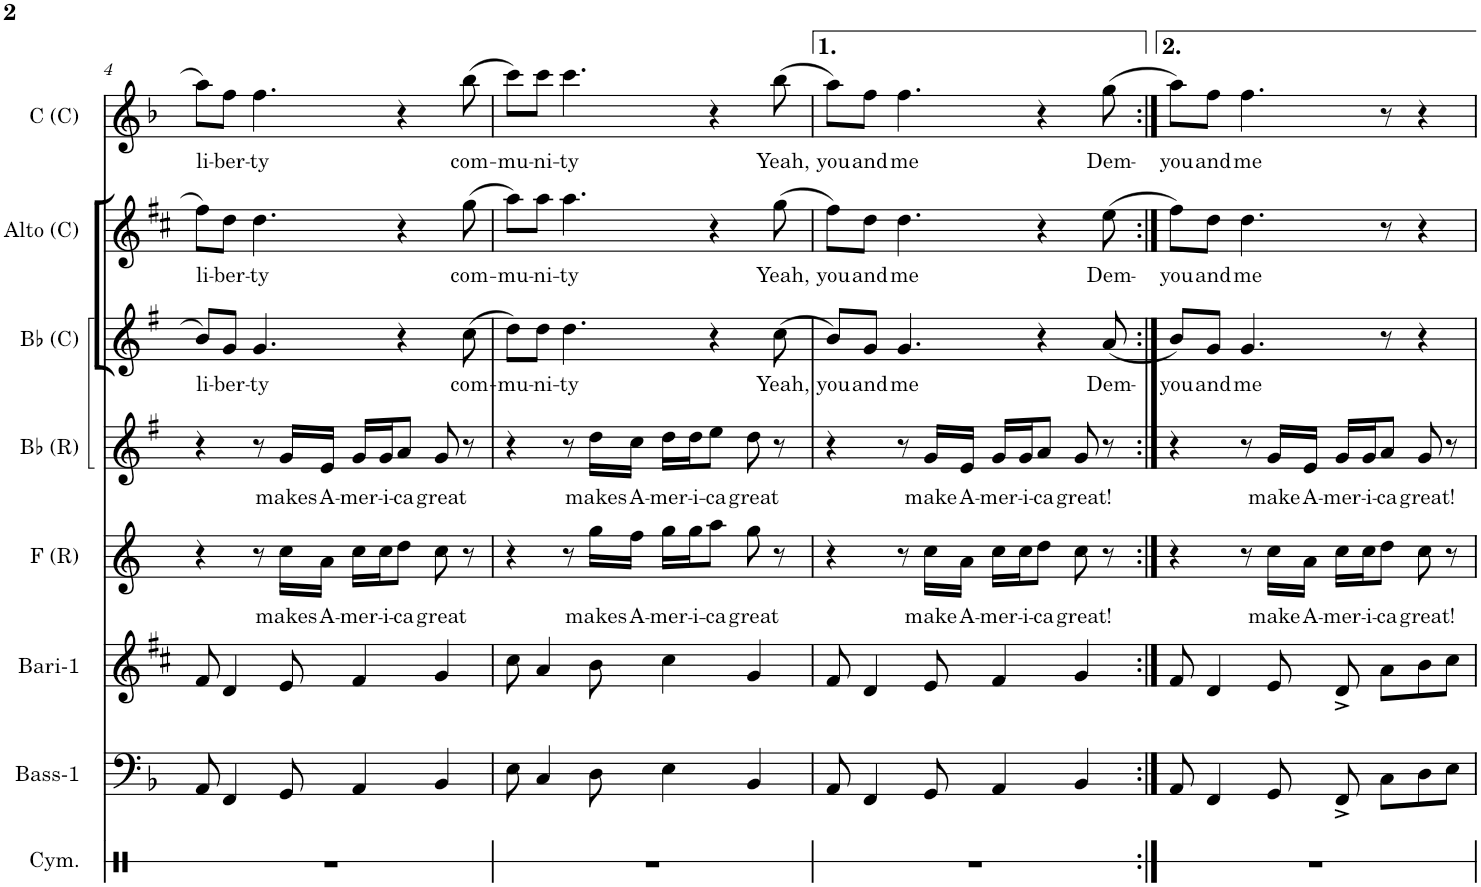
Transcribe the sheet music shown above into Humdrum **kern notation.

**kern	**kern	**kern	**kern	**text	**kern	**text	**kern	**text	**kern	**text	**kern	**text
*part8	*part7	*part6	*part5	*part5	*part4	*part4	*part3	*part3	*part2	*part2	*part1	*part1
*staff8	*staff7	*staff6	*staff5	*staff5	*staff4	*staff4	*staff3	*staff3	*staff2	*staff2	*staff1	*staff1
*I"Cymbals	*I"C Bass-1	*I"Eb Baritone-1	*I"F - Response	*	*I"Bb - Response	*	*I"Bb - Call	*	*I"Eb Alto - Call	*	*I"C - Call	*
*I'Cym.	*I'Bass-1	*I'Bari-1	*I'F (R)	*	*I'Bb (R)	*	*I'Bb (C)	*	*I'Alto (C)	*	*I'C (C)	*
!!LO:PB:g=z
*clefX	*clefF4	*clefG2	*clefG2	*	*clefG2	*	*clefG2	*	*clefG2	*	*clefG2	*
*	*	*Trd12c21	*Trd4c7	*	*Trd1c2	*	*Trd8c14	*	*Trd5c9	*	*	*
*k[]	*k[b-]	*k[f#c#]	*k[]	*	*k[f#]	*	*k[f#]	*	*k[f#c#]	*	*k[b-]	*
*M4/4	*M4/4	*M4/4	*M4/4	*	*M4/4	*	*M4/4	*	*M4/4	*	*M4/4	*
=4	=4	=4	=4	=4	=4	=4	=4	=4	=4	=4	=4	=4
!	!	!	!	!	!	!	!	!LO:LY:b	!	!LO:LY:b	!	!LO:LY:b
1r	8AA/	8f#/	4r	.	4r	.	8b/L	li-	8ff#\L	li-	8aa\L	li-
!	!	!	!	!	!	!	!	!LO:LY:b	!	!LO:LY:b	!	!LO:LY:b
.	4FF/	4d/	.	.	.	.	8g/J	-ber-	8dd\J	-ber-	8ff\J	-ber-
!	!	!	!	!	!	!	!	!LO:LY:b	!	!LO:LY:b	!	!LO:LY:b
.	.	.	8r	.	8r	.	4.g/	-ty	4.dd\	-ty	4.ff\	-ty
!	!	!	!	!LO:LY:b	!	!LO:LY:b	!	!	!	!	!	!
.	8GG/	8e/	16cc\LL	makes	16g/LL	makes	.	.	.	.	.	.
!	!	!	!	!LO:LY:b	!	!LO:LY:b	!	!	!	!	!	!
.	.	.	16a\JJ	A-	16e/JJ	A-	.	.	.	.	.	.
!	!	!	!	!LO:LY:b	!	!LO:LY:b	!	!	!	!	!	!
.	4AA/	4f#/	16cc\LL	-mer-	16g/LL	-mer-	.	.	.	.	.	.
!	!	!	!	!LO:LY:b	!	!LO:LY:b	!	!	!	!	!	!
.	.	.	16cc\J	-i-	16g/J	-i-	.	.	.	.	.	.
!	!	!	!	!LO:LY:b	!	!LO:LY:b	!	!	!	!	!	!
.	.	.	8dd\J	-ca	8a/J	-ca	4r	.	4r	.	4r	.
!	!	!	!	!LO:LY:b	!	!LO:LY:b	!	!	!	!	!	!
.	4BB-/	4g/	8cc\	great	8g/	great	.	.	.	.	.	.
!	!	!	!	!	!	!	!	!LO:LY:b	!	!LO:LY:b	!	!LO:LY:b
.	.	.	8r	.	8r	.	(8cc\	com-	(8gg\	com-	(8bb-\	com-
=5	=5	=5	=5	=5	=5	=5	=5	=5	=5	=5	=5	=5
!	!	!	!	!	!	!	!	!LO:LY:b	!	!LO:LY:b	!	!LO:LY:b
1r	8E\	8cc#\	4r	.	4r	.	8dd\L)	-mu-	8aa\L)	-mu-	8ccc\L)	-mu-
!	!	!	!	!	!	!	!	!LO:LY:b	!	!LO:LY:b	!	!LO:LY:b
.	4C/	4a/	.	.	.	.	8dd\J	-ni-	8aa\J	-ni-	8ccc\J	-ni-
!	!	!	!	!	!	!	!	!LO:LY:b	!	!LO:LY:b	!	!LO:LY:b
.	.	.	8r	.	8r	.	4.dd\	-ty	4.aa\	-ty	4.ccc\	-ty
!	!	!	!	!LO:LY:b	!	!LO:LY:b	!	!	!	!	!	!
.	8D\	8b\	16gg\LL	makes	16dd\LL	makes	.	.	.	.	.	.
!	!	!	!	!LO:LY:b	!	!LO:LY:b	!	!	!	!	!	!
.	.	.	16ff\JJ	A-	16cc\JJ	A-	.	.	.	.	.	.
!	!	!	!	!LO:LY:b	!	!LO:LY:b	!	!	!	!	!	!
.	4E\	4cc#\	16gg\LL	-mer-	16dd\LL	-mer-	.	.	.	.	.	.
!	!	!	!	!LO:LY:b	!	!LO:LY:b	!	!	!	!	!	!
.	.	.	16gg\J	-i-	16dd\J	-i-	.	.	.	.	.	.
!	!	!	!	!LO:LY:b	!	!LO:LY:b	!	!	!	!	!	!
.	.	.	8aa\J	-ca	8ee\J	-ca	4r	.	4r	.	4r	.
!	!	!	!	!LO:LY:b	!	!LO:LY:b	!	!	!	!	!	!
.	4BB-/	4g/	8gg\	great	8dd\	great	.	.	.	.	.	.
!	!	!	!	!	!	!	!	!LO:LY:b	!	!LO:LY:b	!	!LO:LY:b
.	.	.	8r	.	8r	.	(8cc\	Yeah,	(8gg\	Yeah,	(8bb-\	Yeah,
=6	=6	=6	=6	=6	=6	=6	=6	=6	=6	=6	=6	=6
!	!	!	!	!	!	!	!	!LO:LY:b	!	!LO:LY:b	!	!LO:LY:b
1r	8AA/	8f#/	4r	.	4r	.	8b/L)	you	8ff#\L)	you	8aa\L)	you
!	!	!	!	!	!	!	!	!LO:LY:b	!	!LO:LY:b	!	!LO:LY:b
.	4FF/	4d/	.	.	.	.	8g/J	and	8dd\J	and	8ff\J	and
!	!	!	!	!	!	!	!	!LO:LY:b	!	!LO:LY:b	!	!LO:LY:b
.	.	.	8r	.	8r	.	4.g/	me	4.dd\	me	4.ff\	me
!	!	!	!	!LO:LY:b	!	!LO:LY:b	!	!	!	!	!	!
.	8GG/	8e/	16cc\LL	make	16g/LL	make	.	.	.	.	.	.
!	!	!	!	!LO:LY:b	!	!LO:LY:b	!	!	!	!	!	!
.	.	.	16a\JJ	A-	16e/JJ	A-	.	.	.	.	.	.
!	!	!	!	!LO:LY:b	!	!LO:LY:b	!	!	!	!	!	!
.	4AA/	4f#/	16cc\LL	-mer-	16g/LL	-mer-	.	.	.	.	.	.
!	!	!	!	!LO:LY:b	!	!LO:LY:b	!	!	!	!	!	!
.	.	.	16cc\J	-i-	16g/J	-i-	.	.	.	.	.	.
!	!	!	!	!LO:LY:b	!	!LO:LY:b	!	!	!	!	!	!
.	.	.	8dd\J	-ca	8a/J	-ca	4r	.	4r	.	4r	.
!	!	!	!	!LO:LY:b	!	!LO:LY:b	!	!	!	!	!	!
.	4BB-/	4g/	8cc\	great!	8g/	great!	.	.	.	.	.	.
!	!	!	!	!	!	!	!	!LO:LY:b	!	!LO:LY:b	!	!LO:LY:b
.	.	.	8r	.	8r	.	(8a/	Dem-	(8ee\	Dem-	(8gg\	Dem-
=7:|!	=7:|!	=7:|!	=7:|!	=7:|!	=7:|!	=7:|!	=7:|!	=7:|!	=7:|!	=7:|!	=7:|!	=7:|!
!	!	!	!	!	!	!	!	!LO:LY:b	!	!LO:LY:b	!	!LO:LY:b
1r	8AA/	8f#/	4r	.	4r	.	8b/L)	-you	8ff#\L)	-you	8aa\L)	-you
!	!	!	!	!	!	!	!	!LO:LY:b	!	!LO:LY:b	!	!LO:LY:b
.	4FF/	4d/	.	.	.	.	8g/J	and	8dd\J	and	8ff\J	and
!	!	!	!	!	!	!	!	!LO:LY:b	!	!LO:LY:b	!	!LO:LY:b
.	.	.	8r	.	8r	.	4.g/	me	4.dd\	me	4.ff\	me
!	!	!	!	!LO:LY:b	!	!LO:LY:b	!	!	!	!	!	!
.	8GG/	8e/	16cc\LL	make	16g/LL	make	.	.	.	.	.	.
!	!	!	!	!LO:LY:b	!	!LO:LY:b	!	!	!	!	!	!
.	.	.	16a\JJ	A-	16e/JJ	A-	.	.	.	.	.	.
!	!	!	!	!LO:LY:b	!	!LO:LY:b	!	!	!	!	!	!
.	8FF^/	8d^/	16cc\LL	-mer-	16g/LL	-mer-	.	.	.	.	.	.
!	!	!	!	!LO:LY:b	!	!LO:LY:b	!	!	!	!	!	!
.	.	.	16cc\J	-i-	16g/J	-i-	.	.	.	.	.	.
!	!	!	!	!LO:LY:b	!	!LO:LY:b	!	!	!	!	!	!
.	8C\L	8a\L	8dd\J	-ca	8a/J	-ca	8r	.	8r	.	8r	.
!	!	!	!	!LO:LY:b	!	!LO:LY:b	!	!	!	!	!	!
.	8D\	8b\	8cc\	great!	8g/	great!	4r	.	4r	.	4r	.
.	8E\J	8cc#\J	8r	.	8r	.	.	.	.	.	.	.
=	=	=	=	=	=	=	=	=	=	=	=	=
*-	*-	*-	*-	*-	*-	*-	*-	*-	*-	*-	*-	*-
